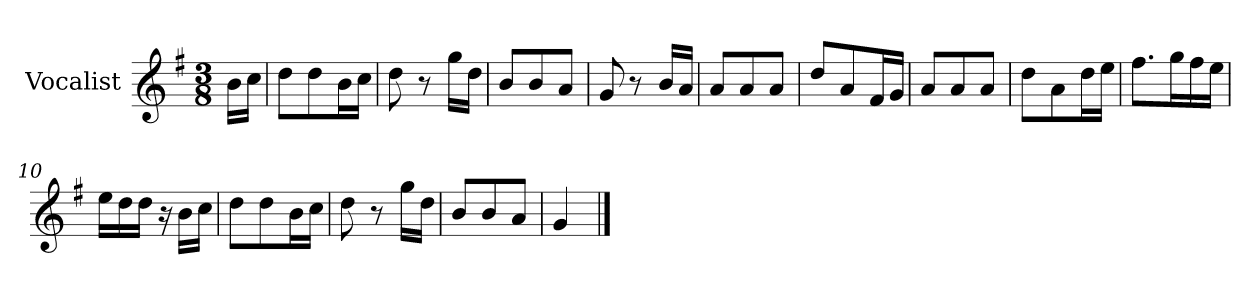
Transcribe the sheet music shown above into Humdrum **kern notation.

**kern
*part1
*staff1
*I"Vocalist
*k[f#]
*G:
*M3/8
=
16bLL
16ccJJ
=1
8ddL
8dd
16bL
16ccJJ
=2
8dd
8r
16ggLL
16ddJJ
=3
8bL
8b
8aJ
=4
8g
8r
16bLL
16aJJ
=5
8aL
8a
8aJ
=6
8ddL
8a
16f#L
16gJJ
=7
8aL
8a
8aJ
=8
8ddL
8a
16ddL
16eeJJ
=9
8.ff#L
16ggL
16ff#
16eeJJ
=10
16eeLL
16dd
16ddJJ
16r
16bLL
16ccJJ
=11
8ddL
8dd
16bL
16ccJJ
=12
8dd
8r
16ggLL
16ddJJ
=13
8bL
8b
8aJ
=14
4g
==
*-
